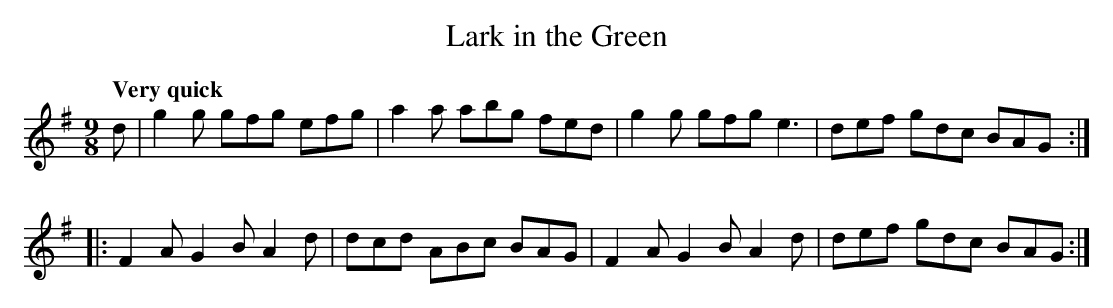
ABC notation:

X:1
T:Lark in the Green
M:9/8
L:1/8
Q:"Very quick"
K:G
d|g2g gfg efg|a2a abg fed|g2g gfg e3|def gdc BAG:|
|:F2A G2B A2d|dcd ABc BAG|F2A G2B A2d |def gdc BAG:|]
